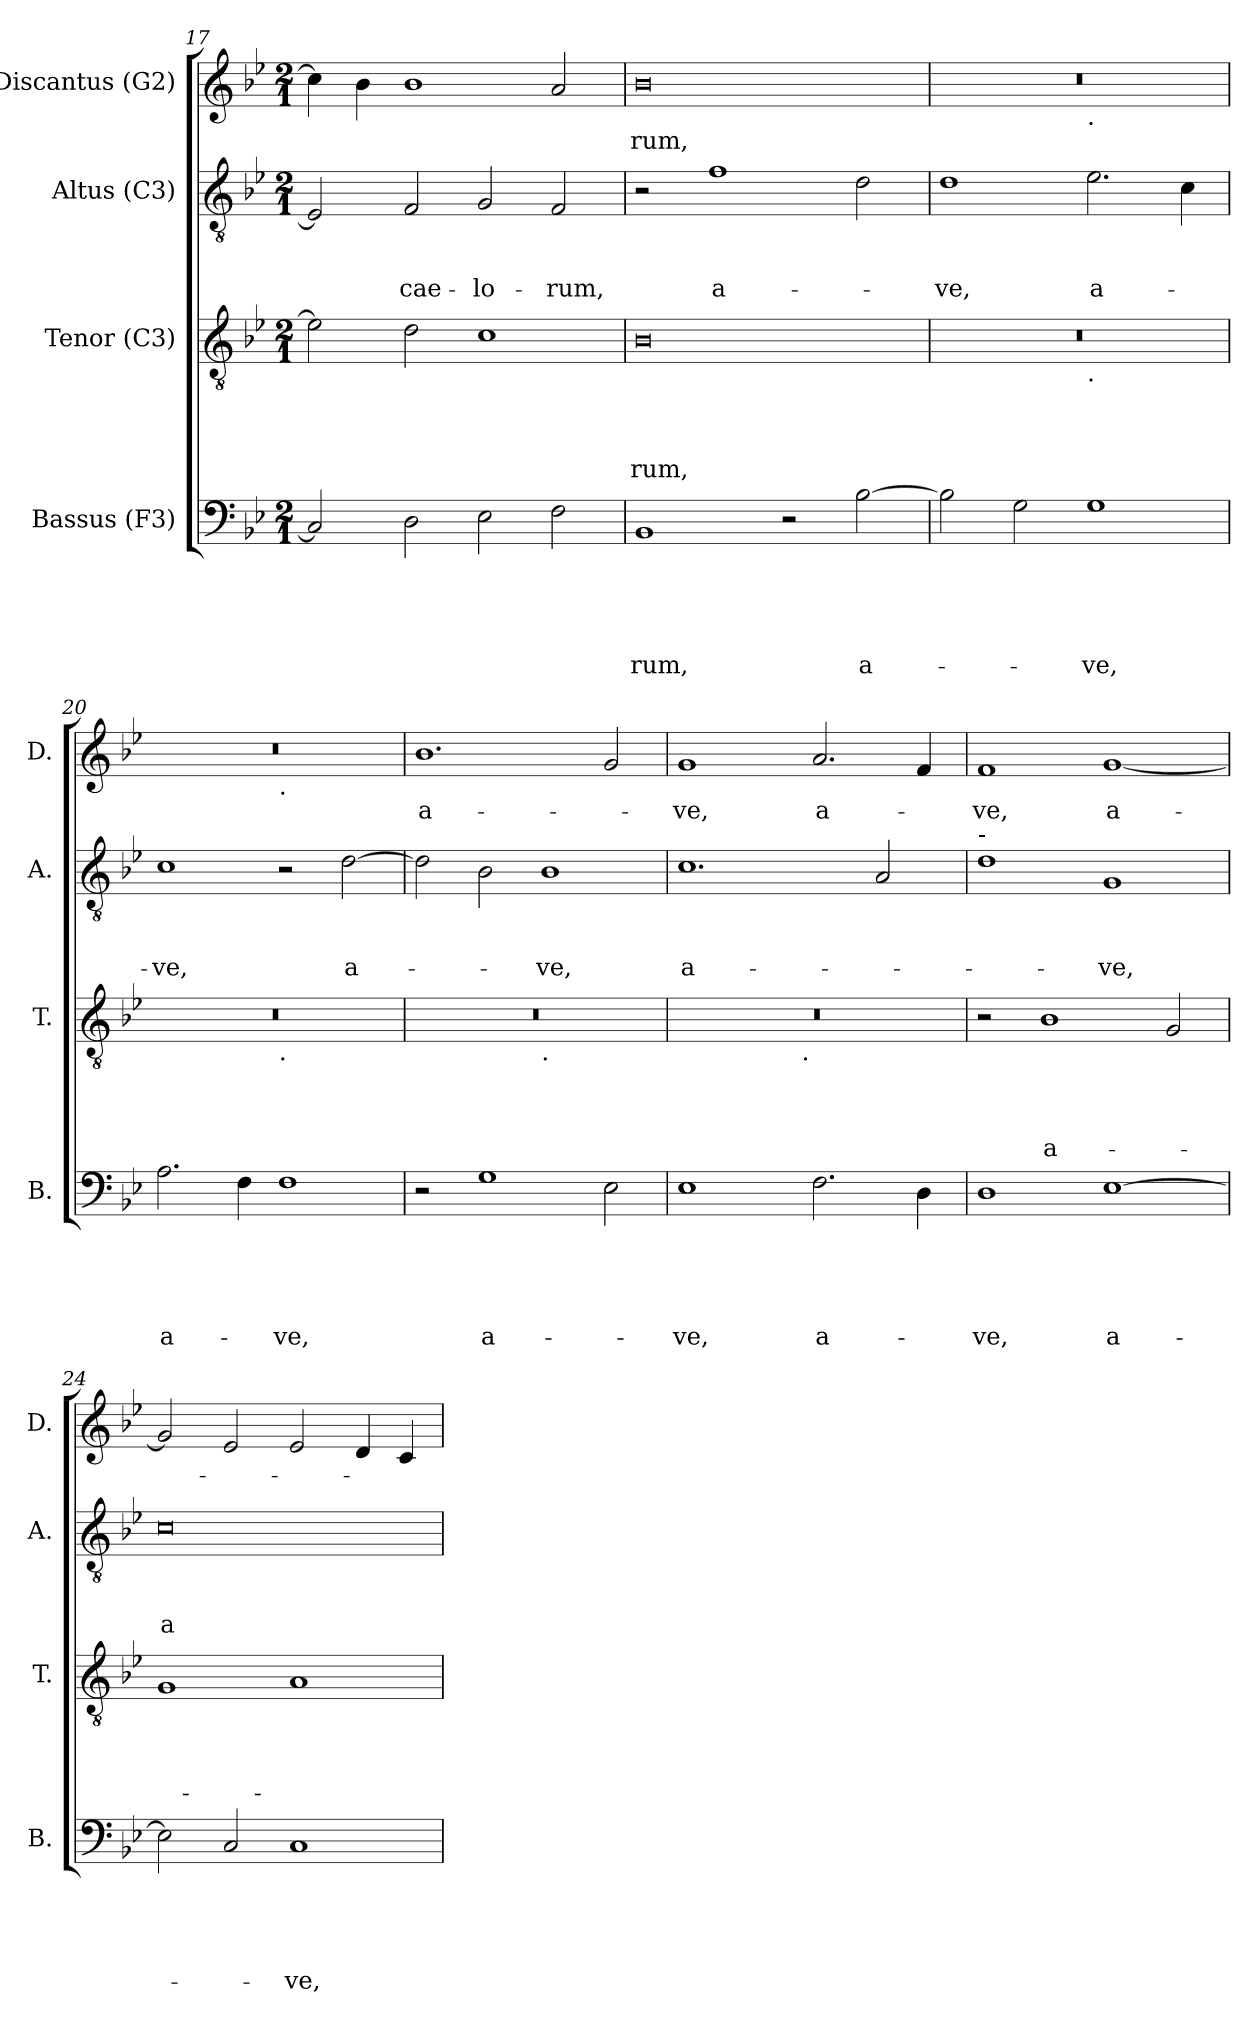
**kern	**text	**text	**text	**text	**text	**kern	**text	**text	**text	**text	**kern	**text	**text	**text	**kern	**text
*part4	*part4	*part4	*part4	*part4	*part4	*part3	*part3	*part3	*part3	*part3	*part2	*part2	*part2	*part2	*part1	*part1
*staff4	*staff4	*staff4	*staff4	*staff4	*staff4	*staff3	*staff3	*staff3	*staff3	*staff3	*staff2	*staff2	*staff2	*staff2	*staff1	*staff1
*I"Bassus (F3)	*	*	*	*	*	*I"Tenor (C3)	*	*	*	*	*I"Altus (C3)	*	*	*	*I"Discantus (G2)	*
*I'B.	*	*	*	*	*	*I'T.	*	*	*	*	*I'A.	*	*	*	*I'D.	*
*clefF4	*	*	*	*	*	*clefGv2	*	*	*	*	*clefGv2	*	*	*	*clefG2	*
*k[b-e-]	*	*	*	*	*	*k[b-e-]	*	*	*	*	*k[b-e-]	*	*	*	*k[b-e-]	*
*B-:	*	*	*	*	*	*B-:	*	*	*	*	*B-:	*	*	*	*B-:	*
*M2/1	*	*	*	*	*	*M2/1	*	*	*	*	*M2/1	*	*	*	*M2/1	*
=17	=17	=17	=17	=17	=17	=17	=17	=17	=17	=17	=17	=17	=17	=17	=17	=17
2C/]	.	.	.	.	.	2e-\]	.	.	.	.	2E-/]	.	.	.	4cc\]	.
.	.	.	.	.	.	.	.	.	.	.	.	.	.	.	4b-\	.
!	!	!	!	!	!	!	!	!	!	!	!	!	!	!LO:LY:b	!	!
2D\	.	.	.	.	.	2d\	.	.	.	.	2F/	.	.	cae-	1b-	.
!	!	!	!	!	!	!	!	!	!	!	!	!	!	!LO:LY:b	!	!
2E-\	.	.	.	.	.	1c	.	.	.	.	2G/	.	.	-lo-	.	.
!	!	!	!	!	!	!	!	!	!	!	!	!	!	!LO:LY:b	!	!
2F\	.	.	.	.	.	.	.	.	.	.	2F/	.	.	-rum,	2a/	.
!!LO:LB:g=z
=18	=18	=18	=18	=18	=18	=18	=18	=18	=18	=18	=18	=18	=18	=18	=18	=18
!	!	!	!	!	!LO:LY:b	!	!	!	!	!LO:LY:b	!	!	!	!	!	!LO:LY:b
1BB-	.	.	.	.	-rum,	0B-	.	.	.	-rum,	2r	.	.	.	0b-	-rum,
!	!	!	!	!	!	!	!	!	!	!	!	!	!	!LO:LY:b	!	!
.	.	.	.	.	.	.	.	.	.	.	1f	.	.	a-	.	.
2r	.	.	.	.	.	.	.	.	.	.	.	.	.	.	.	.
!	!	!	!	!	!LO:LY:b	!	!	!	!	!	!	!	!	!	!	!
[>2B-\	.	.	.	.	a-	.	.	.	.	.	2d\	.	.	.	.	.
=19	=19	=19	=19	=19	=19	=19	=19	=19	=19	=19	=19	=19	=19	=19	=19	=19
!	!	!	!	!	!	!	!	!	!	!	!	!	!	!LO:LY:b	!	!
*	*	*	*	*	*	*^	*	*	*	*	*	*	*	*	*^	*
2B-\]	.	.	.	.	.	0r	1ryy	.	.	.	.	1d	.	.	-ve,	0r	1ryy	.
2G\	.	.	.	.	.	.	.	.	.	.	.	.	.	.	.	.	.	.
!	!	!	!	!	!	!	!	!	!	!	!	!	!	!	!	!	!LO:TX:b:t=.	!
!	!	!	!	!	!	!	!LO:TX:b:t=.	!	!	!	!	!	!	!	!	!	!	!
!	!	!	!	!	!LO:LY:b	!	!	!	!	!	!	!	!	!	!LO:LY:b	!	!	!
1G	.	.	.	.	-ve,	.	1ryy	.	.	.	.	2.e-\	.	.	a-	.	1ryy	.
.	.	.	.	.	.	.	.	.	.	.	.	4c\	.	.	.	.	.	.
=20	=20	=20	=20	=20	=20	=20	=20	=20	=20	=20	=20	=20	=20	=20	=20	=20	=20	=20
!	!	!	!	!	!LO:LY:b	!	!	!	!	!	!	!	!	!	!LO:LY:b	!	!	!
2.A\	.	.	.	.	a-	0r	1ryy	.	.	.	.	1c	.	.	-ve,	0r	1ryy	.
4F\	.	.	.	.	.	.	.	.	.	.	.	.	.	.	.	.	.	.
!	!	!	!	!	!	!	!	!	!	!	!	!	!	!	!	!	!LO:TX:b:t=.	!
!	!	!	!	!	!	!	!LO:TX:b:t=.	!	!	!	!	!	!	!	!	!	!	!
!	!	!	!	!	!LO:LY:b	!	!	!	!	!	!	!	!	!	!	!	!	!
1F	.	.	.	.	-ve,	.	1ryy	.	.	.	.	2r	.	.	.	.	1ryy	.
!	!	!	!	!	!	!	!	!	!	!	!	!	!	!	!LO:LY:b	!	!	!
.	.	.	.	.	.	.	.	.	.	.	.	[>2d\	.	.	a-	.	.	.
=21	=21	=21	=21	=21	=21	=21	=21	=21	=21	=21	=21	=21	=21	=21	=21	=21	=21	=21
!	!	!	!	!	!	!	!	!	!	!	!	!	!	!	!	!	!	!LO:LY:b:rj
*	*	*	*	*	*	*	*	*	*	*	*	*	*	*	*	*v	*v	*
2r	.	.	.	.	.	0r	1ryy	.	.	.	.	2d\]	.	.	.	1.b-	a-
!	!	!	!	!	!LO:LY:b:rj	!	!	!	!	!	!	!	!	!	!	!	!
1G	.	.	.	.	a-	.	.	.	.	.	.	2B-\	.	.	.	.	.
!	!	!	!	!	!	!	!LO:TX:b:t=.	!	!	!	!	!	!	!	!	!	!
!	!	!	!	!	!	!	!	!	!	!	!	!	!	!	!LO:LY:b	!	!
.	.	.	.	.	.	.	1ryy	.	.	.	.	1B-	.	.	-ve,	.	.
2E-\	.	.	.	.	.	.	.	.	.	.	.	.	.	.	.	2g/	.
=22	=22	=22	=22	=22	=22	=22	=22	=22	=22	=22	=22	=22	=22	=22	=22	=22	=22
!	!	!	!	!	!LO:LY:b	!	!	!	!	!	!	!	!	!	!LO:LY:b	!	!LO:LY:b
1E-	.	.	.	.	-ve,	0r	2ryy	.	.	.	.	1.c	.	.	a-	1g	-ve,
.	.	.	.	.	.	.	4...ryy	.	.	.	.	.	.	.	.	.	.
!	!	!	!	!	!	!	!LO:TX:b:t=.	!	!	!	!	!	!	!	!	!	!
.	.	.	.	.	.	.	1ryy	.	.	.	.	.	.	.	.	.	.
!	!	!	!	!	!LO:LY:b	!	!	!	!	!	!	!	!	!	!	!	!LO:LY:b
2.F\	.	.	.	.	a-	.	.	.	.	.	.	.	.	.	.	2.a/	a-
.	.	.	.	.	.	.	.	.	.	.	.	2A/	.	.	.	.	.
4D\	.	.	.	.	.	.	.	.	.	.	.	.	.	.	.	4f/	.
.	.	.	.	.	.	.	32ryy	.	.	.	.	.	.	.	.	.	.
!!LO:LB:g=z
=23	=23	=23	=23	=23	=23	=23	=23	=23	=23	=23	=23	=23	=23	=23	=23	=23	=23
!	!	!	!	!	!	!	!	!	!	!	!	!LO:TX:a:t=-	!	!	!	!	!
!	!	!	!	!	!LO:LY:b	!	!	!	!	!	!	!	!	!	!	!	!LO:LY:b
*	*	*	*	*	*	*v	*v	*	*	*	*	*	*	*	*	*	*
1D	.	.	.	.	-ve,	2r	.	.	.	.	1d	.	.	.	1f	-ve,
!	!	!	!	!	!	!	!	!	!	!LO:LY:b:rj	!	!	!	!	!	!
.	.	.	.	.	.	1B-	.	.	.	a-	.	.	.	.	.	.
!	!	!	!	!	!LO:LY:b:rj	!	!	!	!	!	!	!	!	!LO:LY:b	!	!LO:LY:b:rj
[>1E-	.	.	.	.	a-	.	.	.	.	.	1G	.	.	-ve,	[<1g	a-
.	.	.	.	.	.	2G/	.	.	.	.	.	.	.	.	.	.
=24	=24	=24	=24	=24	=24	=24	=24	=24	=24	=24	=24	=24	=24	=24	=24	=24
!	!	!	!	!	!	!	!	!	!	!	!	!	!	!LO:LY:b:rj	!	!
2E-\]	.	.	.	.	.	1G	.	.	.	.	0c	.	.	a-	2g/]	.
2C/	.	.	.	.	.	.	.	.	.	.	.	.	.	.	2e-/	.
!	!	!	!	!	!LO:LY:b	!	!	!	!	!	!	!	!	!	!	!
1C	.	.	.	.	-ve,	1A	.	.	.	.	.	.	.	.	2e-/	.
.	.	.	.	.	.	.	.	.	.	.	.	.	.	.	4d/	.
.	.	.	.	.	.	.	.	.	.	.	.	.	.	.	4c/	.
=	=	=	=	=	=	=	=	=	=	=	=	=	=	=	=	=
*-	*-	*-	*-	*-	*-	*-	*-	*-	*-	*-	*-	*-	*-	*-	*-	*-
